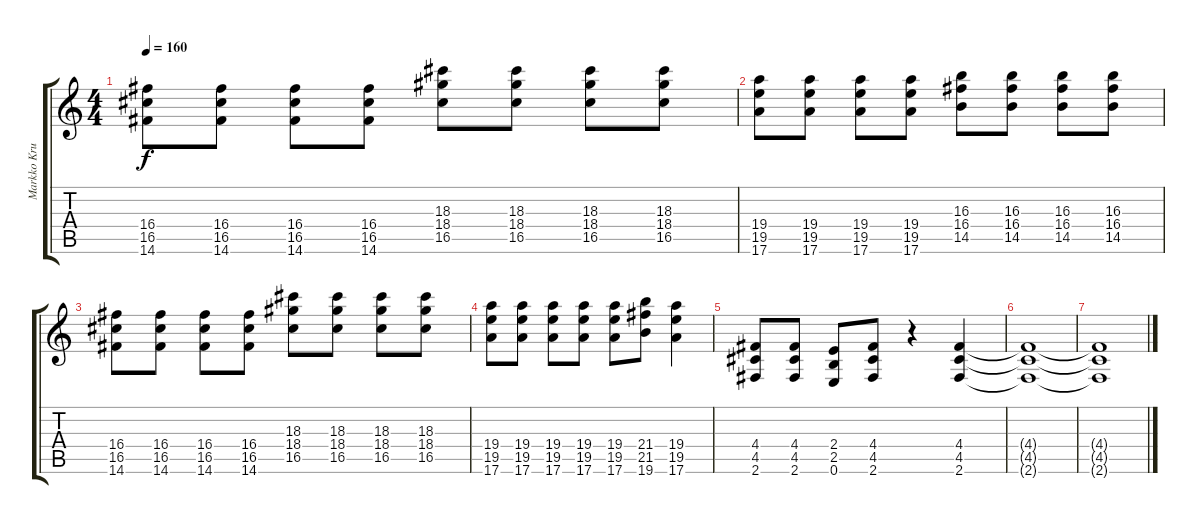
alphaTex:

\track ("Markko Kruz" "Markko Kru") {instrument overdrivenguitar}
\staff {score tabs}
\tuning (E4 B3 G3 D3 A2 E2) {hide}
\ts (4 4)
\tempo 160
\clef g2
\ks c
(16.4 16.5 14.6).8{dy f} (16.4 16.5 14.6).8 (16.4 16.5 14.6).8 (16.4 16.5 14.6).8 (18.3 18.4 16.5).8 (18.3 18.4 16.5).8 (18.3 18.4 16.5).8 (18.3 18.4 16.5).8 |
(19.4 19.5 17.6).8 (19.4 19.5 17.6).8 (19.4 19.5 17.6).8 (19.4 19.5 17.6).8 (16.3 16.4 14.5).8 (16.3 16.4 14.5).8 (16.3 16.4 14.5).8 (16.3 16.4 14.5).8 |
(16.4 16.5 14.6).8 (16.4 16.5 14.6).8 (16.4 16.5 14.6).8 (16.4 16.5 14.6).8 (18.3 18.4 16.5).8 (18.3 18.4 16.5).8 (18.3 18.4 16.5).8 (18.3 18.4 16.5).8 |
(19.4 19.5 17.6).8 (19.4 19.5 17.6).8 (19.4 19.5 17.6).8 (19.4 19.5 17.6).8 (19.4 19.5 17.6).8 (21.4 21.5 19.6).8 (19.4 19.5 17.6).4 |
(4.4 4.5 2.6).8 (4.4 4.5 2.6).8 (2.4 2.5 0.6).8 (4.4 4.5 2.6).8 r.4 (4.4 4.5 2.6).4 |
(4.4{t} 4.5{t} 2.6{t}).1 |
(4.4{t} 4.5{t} 2.6{t}).1
